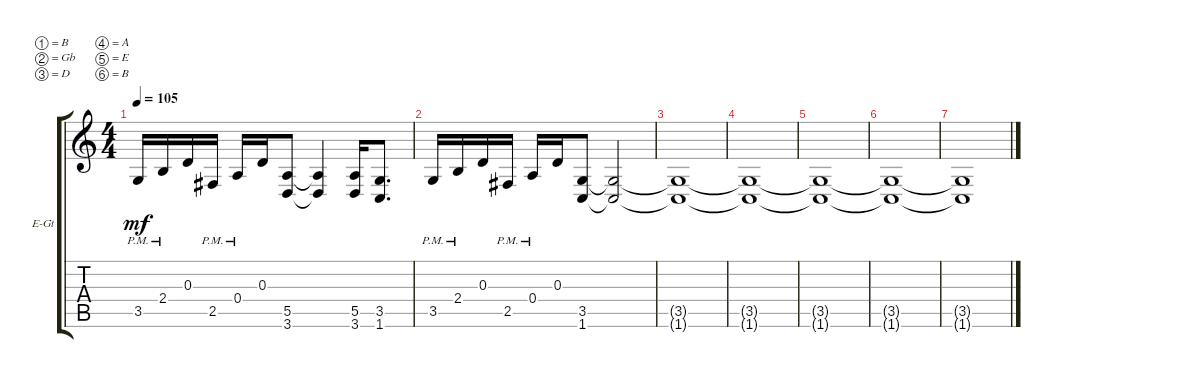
\bracketExtendMode groupsimilarinstruments
\firstSystemTrackNameOrientation horizontal
\otherSystemsTrackNameOrientation horizontal
\track ("Electric Guitar 2" "E-Gt") {instrument distortionguitar}
\staff {score tabs}
\tuning (B3 Gb3 D3 A2 E2 B1)
\ts (4 4)
\tempo 105
\clef g2
\ks c
3.5{pm}.16{dy mf} 2.4{pm}.16 0.3.16 2.5{pm}.16 0.4{pm}.16 0.3.16 (3.6 5.5).8 (3.6{t} 5.5{t}).4 (3.6 5.5).16 (1.6 3.5).8{d} |
3.5{pm}.16 2.4{pm}.16 0.3.16 2.5{pm}.16 0.4{pm}.16 0.3.16 (1.6 3.5).8 (1.6{t} 3.5{t}).2 |
(1.6{t} 3.5{t}).1 |
(1.6{t} 3.5{t}).1 |
(1.6{t} 3.5{t}).1 |
(1.6{t} 3.5{t}).1 |
(1.6{t} 3.5{t}).1
